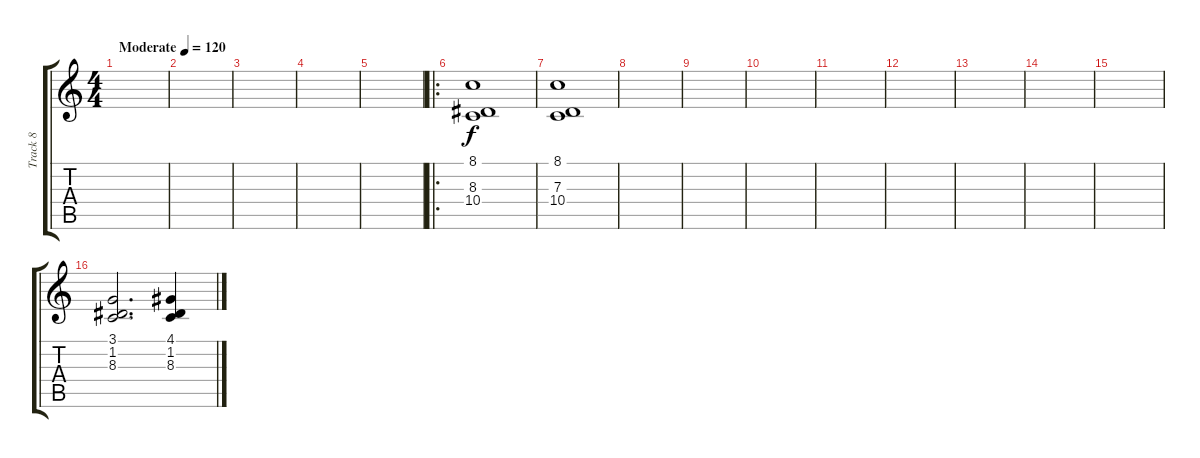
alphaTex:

\track ("Track 8" "Track 8") {instrument fx7echoes}
\staff {score tabs}
\tuning (E4 B3 G3 D3 A2 E2) {hide}
\ts (4 4)
\tempo (120 "Moderate")
\clef g2
\ks c
|
|
|
|
|
\ro
(8.1 8.3 10.4).1 |
(8.1 7.3 10.4).1 |
|
|
|
|
|
|
|
|
(3.1 1.2 8.3).2{d} (4.1 1.2 8.3).4
